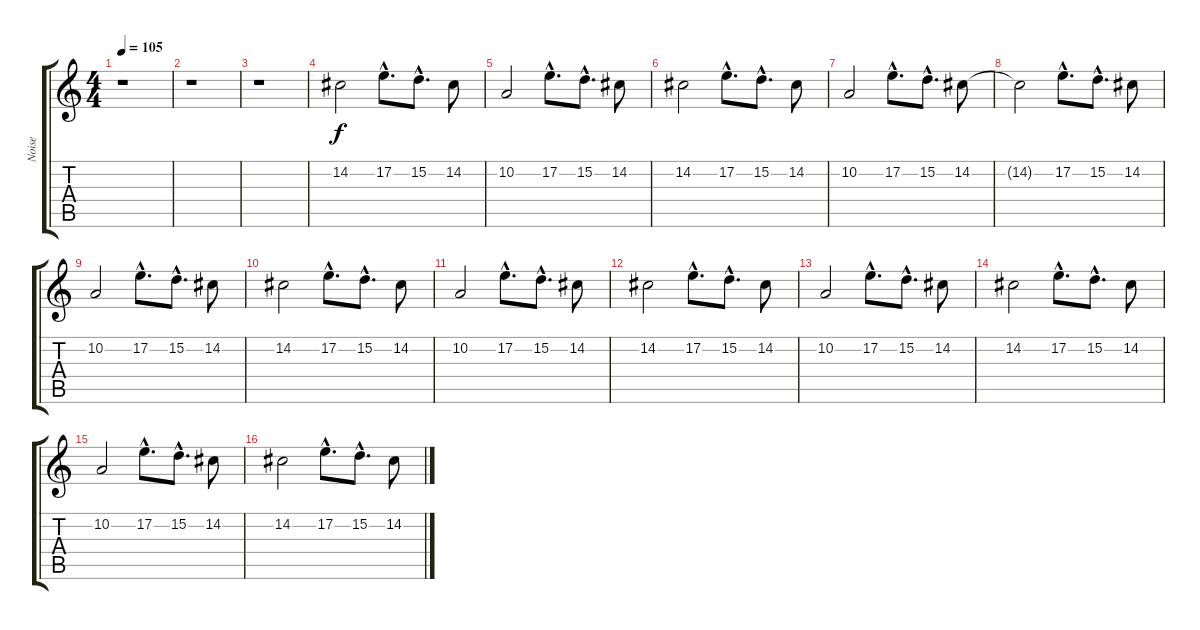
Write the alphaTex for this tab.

\track ("Noise" "Noise") {instrument sitar}
\staff {score tabs}
\tuning (E4 B3 G3 D3 A2 E2) {hide}
\ts (4 4)
\tempo 105
\clef g2
\ks c
r.1{dy f} |
r.1 |
r.1 |
14.2.2 17.2{hac}.8{d} 15.2{hac}.8{d} 14.2.8 |
10.2.2 17.2{hac}.8{d} 15.2{hac}.8{d} 14.2.8 |
14.2.2 17.2{hac}.8{d} 15.2{hac}.8{d} 14.2.8 |
10.2.2 17.2{hac}.8{d} 15.2{hac}.8{d} 14.2.8 |
14.2{t}.2{volume 9} 17.2{hac}.8{d} 15.2{hac}.8{d} 14.2.8 |
10.2.2 17.2{hac}.8{d} 15.2{hac}.8{d} 14.2.8 |
14.2.2 17.2{hac}.8{d} 15.2{hac}.8{d} 14.2.8 |
10.2.2 17.2{hac}.8{d} 15.2{hac}.8{d} 14.2.8 |
14.2.2 17.2{hac}.8{d} 15.2{hac}.8{d} 14.2.8 |
10.2.2 17.2{hac}.8{d} 15.2{hac}.8{d} 14.2.8 |
14.2.2 17.2{hac}.8{d} 15.2{hac}.8{d} 14.2.8 |
10.2.2 17.2{hac}.8{d} 15.2{hac}.8{d} 14.2.8 |
14.2.2 17.2{hac}.8{d} 15.2{hac}.8{d} 14.2.8
